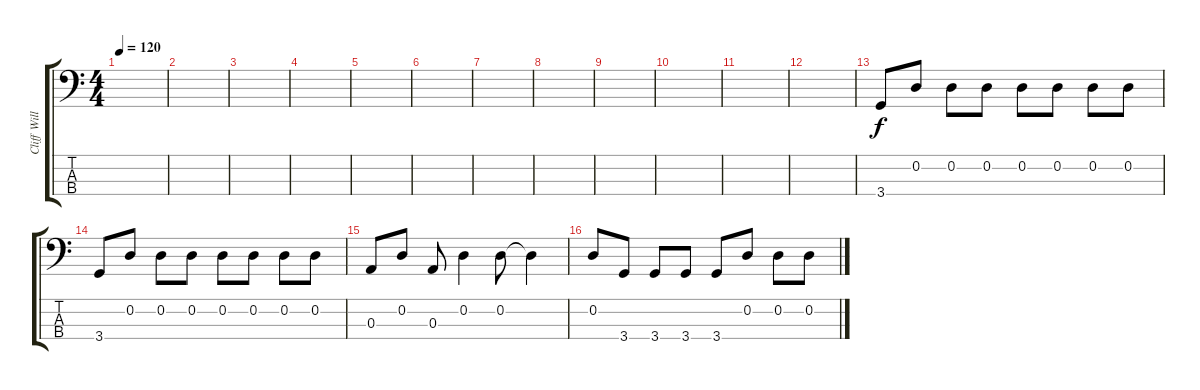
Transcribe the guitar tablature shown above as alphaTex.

\track ("Cliff Williams (Bass)" "Cliff Will") {instrument electricbassfinger}
\staff {score tabs}
\tuning (G2 D2 A1 E1) {hide}
\ts (4 4)
\tempo 120
\clef f4
\ks c
|
|
|
|
|
|
|
|
|
|
|
|
3.4.8 0.2.8 0.2.8 0.2.8 0.2.8 0.2.8 0.2.8 0.2.8 |
3.4.8 0.2.8 0.2.8 0.2.8 0.2.8 0.2.8 0.2.8 0.2.8 |
0.3.8 0.2.8 0.3.8 0.2.4 0.2.8 0.2{t}.4 |
0.2.8 3.4.8 3.4.8 3.4.8 3.4.8 0.2.8 0.2.8 0.2.8
